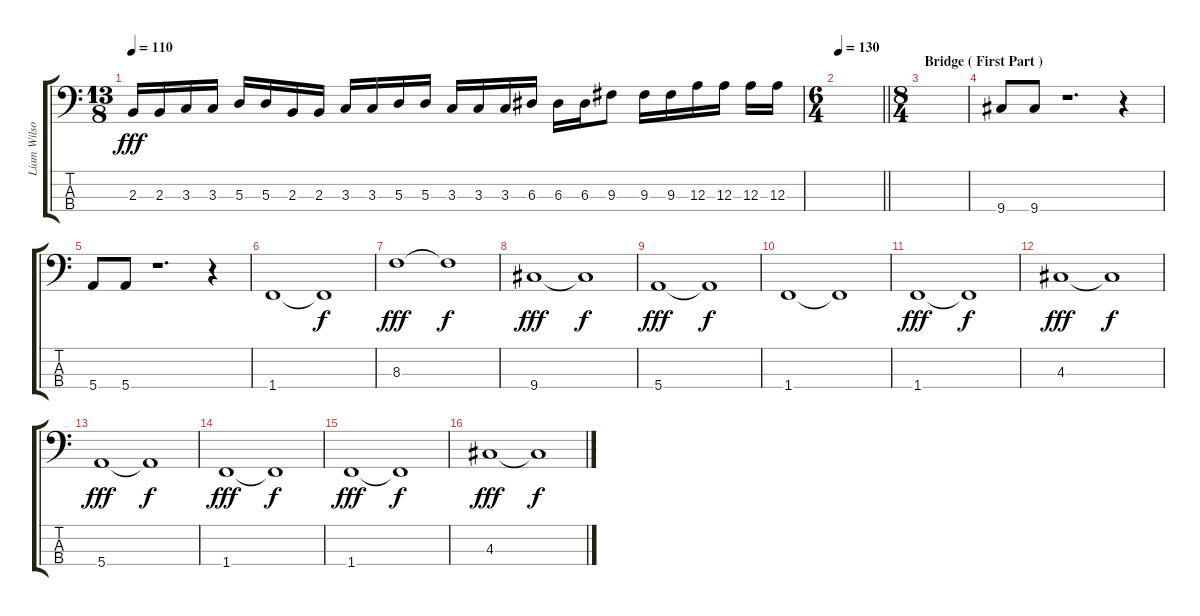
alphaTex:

\track ("Liam Wilson" "Liam Wilso") {instrument electricbassfinger}
\staff {score tabs}
\tuning (G2 D2 A1 E1) {hide}
\ts (13 8)
\tempo 110
\clef f4
\ks c
2.3.16{dy fff} 2.3.16 3.3.16 3.3.16 5.3.16 5.3.16 2.3.16 2.3.16 3.3.16 3.3.16 5.3.16 5.3.16 3.3.16 3.3.16 3.3.16 6.3.16 6.3.16 6.3.16 9.3.8 9.3.16 9.3.16 12.3.16 12.3.16 12.3.16 12.3.16 |
\ts (6 4)
\tempo 130
\barLineRight lightlight
|
\ts (8 4)
\section ("" "Bridge ( First Part )")
|
9.4.8 9.4.8 r.1{d} r.4 |
5.4.8 5.4.8 r.1{d} r.4 |
1.4.1 1.4{t}.1{dy f} |
8.3.1{dy fff} 8.3{t}.1{dy f} |
9.4.1{dy fff} 9.4{t}.1{dy f} |
5.4.1{dy fff} 5.4{t}.1{dy f} |
1.4.1 1.4{t}.1 |
1.4.1{dy fff} 1.4{t}.1{dy f} |
4.3.1{dy fff} 4.3{t}.1{dy f} |
5.4.1{dy fff} 5.4{t}.1{dy f} |
1.4.1{dy fff} 1.4{t}.1{dy f} |
1.4.1{dy fff} 1.4{t}.1{dy f} |
4.3.1{dy fff} 4.3{t}.1{dy f}
